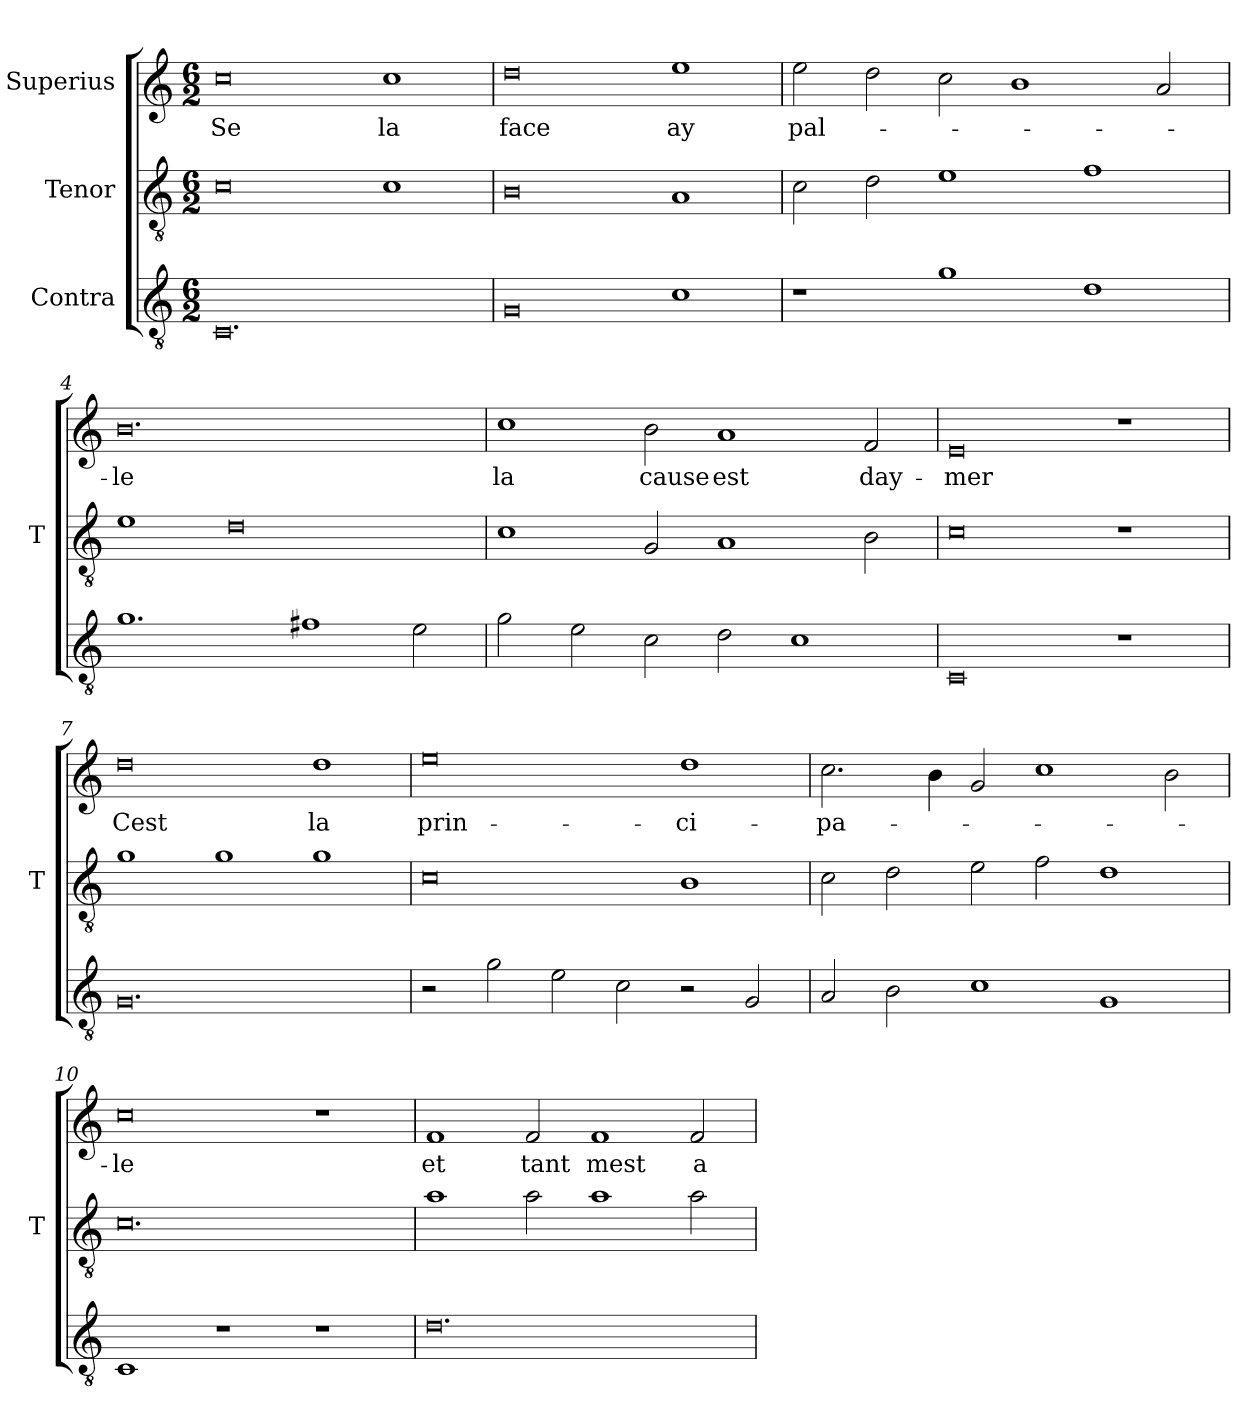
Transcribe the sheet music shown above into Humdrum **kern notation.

**kern	**kern	**kern	**text
*part3	*part2	*part1	*part1
*staff3	*staff2	*staff1	*staff1
*I"Contra	*I"Tenor	*I"Superius	*
*	*I'T	*	*
*clefGv2	*clefGv2	*clefG2	*
*M6/2	*M6/2	*M6/2	*
=1	=1	=1	=1
0.C	0c	0cc	-Se
.	1c	1cc	-la
=2	=2	=2	=2
0G	0B	0dd	-face
1c	1A	1ee	-ay
=3	=3	=3	=3
1r	2c	2ee	pal-
.	2d	2dd	.
1g	1e	2cc	.
.	.	1b	.
1d	1f	.	.
.	.	2a	.
=4	=4	=4	=4
1.g	1e	0.b	-le
.	0d	.	.
1f#X	.	.	.
2e	.	.	.
=5	=5	=5	=5
2g	1c	1cc	-la
2e	.	.	.
2c	2G	2b	-cause
2d	1A	1a	-est
1c	.	.	.
.	2B	2f	day-
=6	=6	=6	=6
0C	0c	0e	-mer
1r	1r	1r	.
=7	=7	=7	=7
0.G	1g	0dd	-Cest
.	1g	.	.
.	1g	1dd	-la
=8	=8	=8	=8
2r	0c	0ee	prin-
2g	.	.	.
2e	.	.	.
2c	.	.	.
2r	1B	1dd	-ci-
2G	.	.	.
=9	=9	=9	=9
2A	2c	2.cc	-pa-
2B	2d	.	.
.	.	4b	.
1c	2e	2g	.
.	2f	1cc	.
1G	1d	.	.
.	.	2b	.
=10	=10	=10	=10
1C	0.c	0cc	-le
1r	.	.	.
1r	.	1r	.
=11	=11	=11	=11
0.d	1a	1f	-et
.	2a	2f	-tant
.	1a	1f	-mest
.	2a	2f	a-
=	=	=	=
*-	*-	*-	*-
